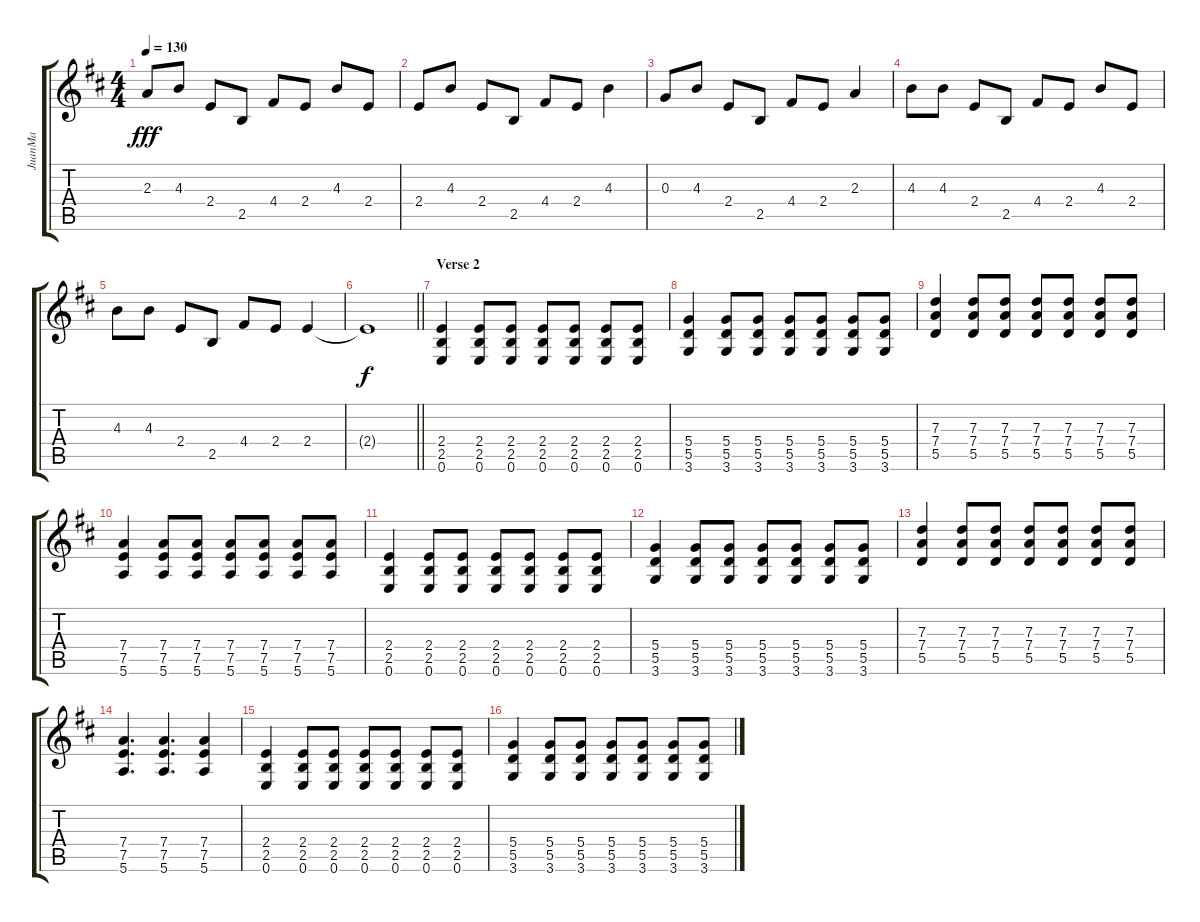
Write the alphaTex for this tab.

\track ("JuanMa" "JuanMa") {instrument overdrivenguitar}
\staff {score tabs}
\tuning (E4 B3 G3 D3 A2 E2) {hide}
\ts (4 4)
\tempo 130
\clef g2
\ks d
2.3.8{dy fff} 4.3.8 2.4.8 2.5.8 4.4.8 2.4.8 4.3.8 2.4.8 |
2.4.8 4.3.8 2.4.8 2.5.8 4.4.8 2.4.8 4.3.4 |
0.3.8 4.3.8 2.4.8 2.5.8 4.4.8 2.4.8 2.3.4 |
4.3.8 4.3.8 2.4.8 2.5.8 4.4.8 2.4.8 4.3.8 2.4.8 |
4.3.8 4.3.8 2.4.8 2.5.8 4.4.8 2.4.8 2.4.4 |
\barLineRight lightlight
2.4{t}.1{dy f} |
\section ("" "Verse 2")
(2.4 2.5 0.6).4{volume 12} (2.4 2.5 0.6).8 (2.4 2.5 0.6).8 (2.4 2.5 0.6).8 (2.4 2.5 0.6).8 (2.4 2.5 0.6).8 (2.4 2.5 0.6).8 |
(5.4 5.5 3.6).4 (5.4 5.5 3.6).8 (5.4 5.5 3.6).8 (5.4 5.5 3.6).8 (5.4 5.5 3.6).8 (5.4 5.5 3.6).8 (5.4 5.5 3.6).8 |
(7.3 7.4 5.5).4 (7.3 7.4 5.5).8 (7.3 7.4 5.5).8 (7.3 7.4 5.5).8 (7.3 7.4 5.5).8 (7.3 7.4 5.5).8 (7.3 7.4 5.5).8 |
(7.4 7.5 5.6).4 (7.4 7.5 5.6).8 (7.4 7.5 5.6).8 (7.4 7.5 5.6).8 (7.4 7.5 5.6).8 (7.4 7.5 5.6).8 (7.4 7.5 5.6).8 |
(2.4 2.5 0.6).4 (2.4 2.5 0.6).8 (2.4 2.5 0.6).8 (2.4 2.5 0.6).8 (2.4 2.5 0.6).8 (2.4 2.5 0.6).8 (2.4 2.5 0.6).8 |
(5.4 5.5 3.6).4 (5.4 5.5 3.6).8 (5.4 5.5 3.6).8 (5.4 5.5 3.6).8 (5.4 5.5 3.6).8 (5.4 5.5 3.6).8 (5.4 5.5 3.6).8 |
(7.3 7.4 5.5).4 (7.3 7.4 5.5).8 (7.3 7.4 5.5).8 (7.3 7.4 5.5).8 (7.3 7.4 5.5).8 (7.3 7.4 5.5).8 (7.3 7.4 5.5).8 |
(7.4 7.5 5.6).4{d} (7.4 7.5 5.6).4{d} (7.4 7.5 5.6).4 |
(2.4 2.5 0.6).4 (2.4 2.5 0.6).8 (2.4 2.5 0.6).8 (2.4 2.5 0.6).8 (2.4 2.5 0.6).8 (2.4 2.5 0.6).8 (2.4 2.5 0.6).8 |
(5.4 5.5 3.6).4 (5.4 5.5 3.6).8 (5.4 5.5 3.6).8 (5.4 5.5 3.6).8 (5.4 5.5 3.6).8 (5.4 5.5 3.6).8 (5.4 5.5 3.6).8
